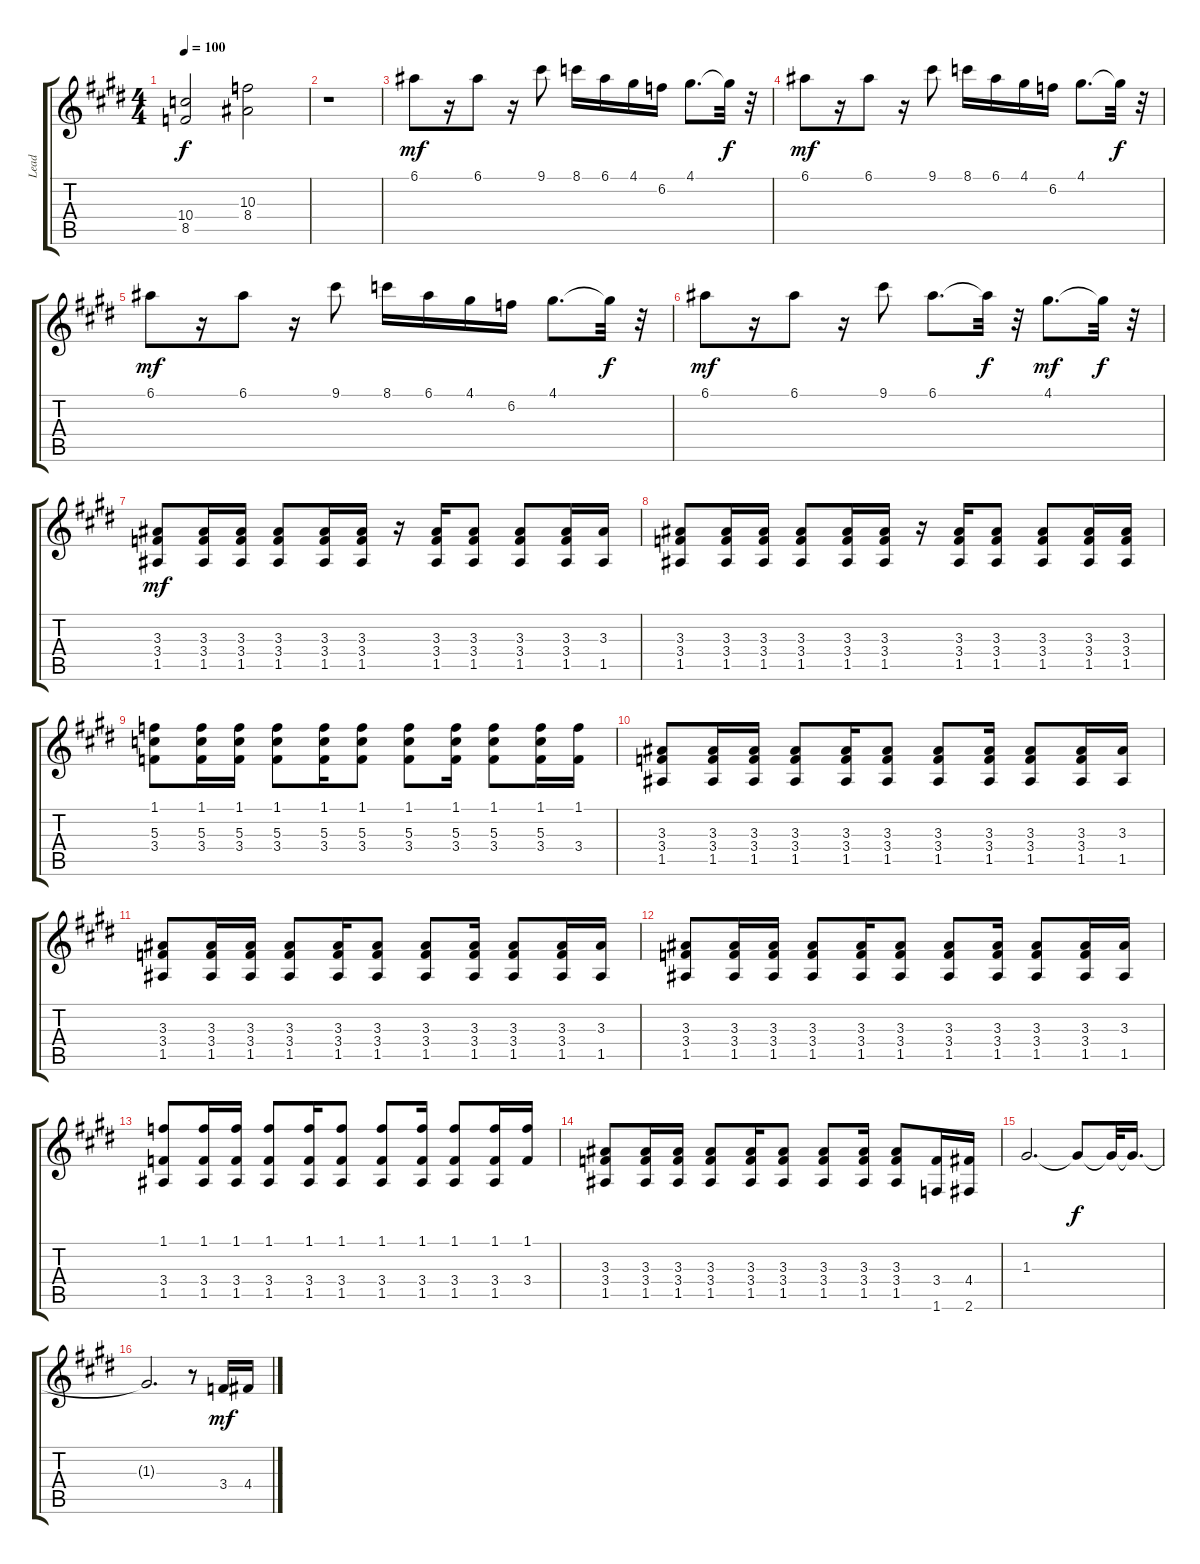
\track ("Lead" "Lead") {instrument electricguitarjazz}
\staff {score tabs}
\tuning (E4 B3 G3 D3 A2 E2) {hide}
\ts (4 4)
\tempo 100
\clef g2
\ks e
(10.4 8.5).2{dy f} (10.3 8.4).2 |
r.1 |
6.1.8{dy mf} r.16 6.1.8 r.16 9.1.8 8.1.16 6.1.16 4.1.16 6.2.16 4.1.8{d} 4.1{t}.32{dy f} r.32 |
6.1.8{dy mf} r.16 6.1.8 r.16 9.1.8 8.1.16 6.1.16 4.1.16 6.2.16 4.1.8{d} 4.1{t}.32{dy f} r.32 |
6.1.8{dy mf} r.16 6.1.8 r.16 9.1.8 8.1.16 6.1.16 4.1.16 6.2.16 4.1.8{d} 4.1{t}.32{dy f} r.32 |
6.1.8{dy mf} r.16 6.1.8 r.16 9.1.8 6.1.8{d} 6.1{t}.32{dy f} r.32 4.1.8{d dy mf} 4.1{t}.32{dy f} r.32 |
(3.3 3.4 1.5).8{dy mf} (3.3 3.4 1.5).16 (3.3 3.4 1.5).16 (3.3 3.4 1.5).8 (3.3 3.4 1.5).16 (3.3 3.4 1.5).16 r.16 (3.3 3.4 1.5).16 (3.3 3.4 1.5).8 (3.3 3.4 1.5).8 (3.3 3.4 1.5).16 (3.3 1.5).16 |
(3.3 3.4 1.5).8 (3.3 3.4 1.5).16 (3.3 3.4 1.5).16 (3.3 3.4 1.5).8 (3.3 3.4 1.5).16 (3.3 3.4 1.5).16 r.16 (3.3 3.4 1.5).16 (3.3 3.4 1.5).8 (3.3 3.4 1.5).8 (3.3 3.4 1.5).16 (3.3 3.4 1.5).16 |
(1.1 5.3 3.4).8 (1.1 5.3 3.4).16 (1.1 5.3 3.4).16 (1.1 5.3 3.4).8 (1.1 5.3 3.4).16 (1.1 5.3 3.4).8 (1.1 5.3 3.4).8 (1.1 5.3 3.4).16 (1.1 5.3 3.4).8 (1.1 5.3 3.4).16 (1.1 3.4).16 |
(3.3 3.4 1.5).8 (3.3 3.4 1.5).16 (3.3 3.4 1.5).16 (3.3 3.4 1.5).8 (3.3 3.4 1.5).16 (3.3 3.4 1.5).8 (3.3 3.4 1.5).8 (3.3 3.4 1.5).16 (3.3 3.4 1.5).8 (3.3 3.4 1.5).16 (3.3 1.5).16 |
(3.3 3.4 1.5).8 (3.3 3.4 1.5).16 (3.3 3.4 1.5).16 (3.3 3.4 1.5).8 (3.3 3.4 1.5).16 (3.3 3.4 1.5).8 (3.3 3.4 1.5).8 (3.3 3.4 1.5).16 (3.3 3.4 1.5).8 (3.3 3.4 1.5).16 (3.3 1.5).16 |
(3.3 3.4 1.5).8 (3.3 3.4 1.5).16 (3.3 3.4 1.5).16 (3.3 3.4 1.5).8 (3.3 3.4 1.5).16 (3.3 3.4 1.5).8 (3.3 3.4 1.5).8 (3.3 3.4 1.5).16 (3.3 3.4 1.5).8 (3.3 3.4 1.5).16 (3.3 1.5).16 |
(1.1 3.4 1.5).8 (1.1 3.4 1.5).16 (1.1 3.4 1.5).16 (1.1 3.4 1.5).8 (1.1 3.4 1.5).16 (1.1 3.4 1.5).8 (1.1 3.4 1.5).8 (1.1 3.4 1.5).16 (1.1 3.4 1.5).8 (1.1 3.4 1.5).16 (1.1 3.4).16 |
(3.3 3.4 1.5).8 (3.3 3.4 1.5).16 (3.3 3.4 1.5).16 (3.3 3.4 1.5).8 (3.3 3.4 1.5).16 (3.3 3.4 1.5).8 (3.3 3.4 1.5).8 (3.3 3.4 1.5).16 (3.3 3.4 1.5).8 (3.4 1.6).16 (4.4 2.6).16 |
1.3.2{d} 1.3{t}.8{dy f} 1.3{t}.32 1.3{t}.16{d} |
1.3{t}.2{d} r.8 3.4.16{dy mf} 4.4.16
